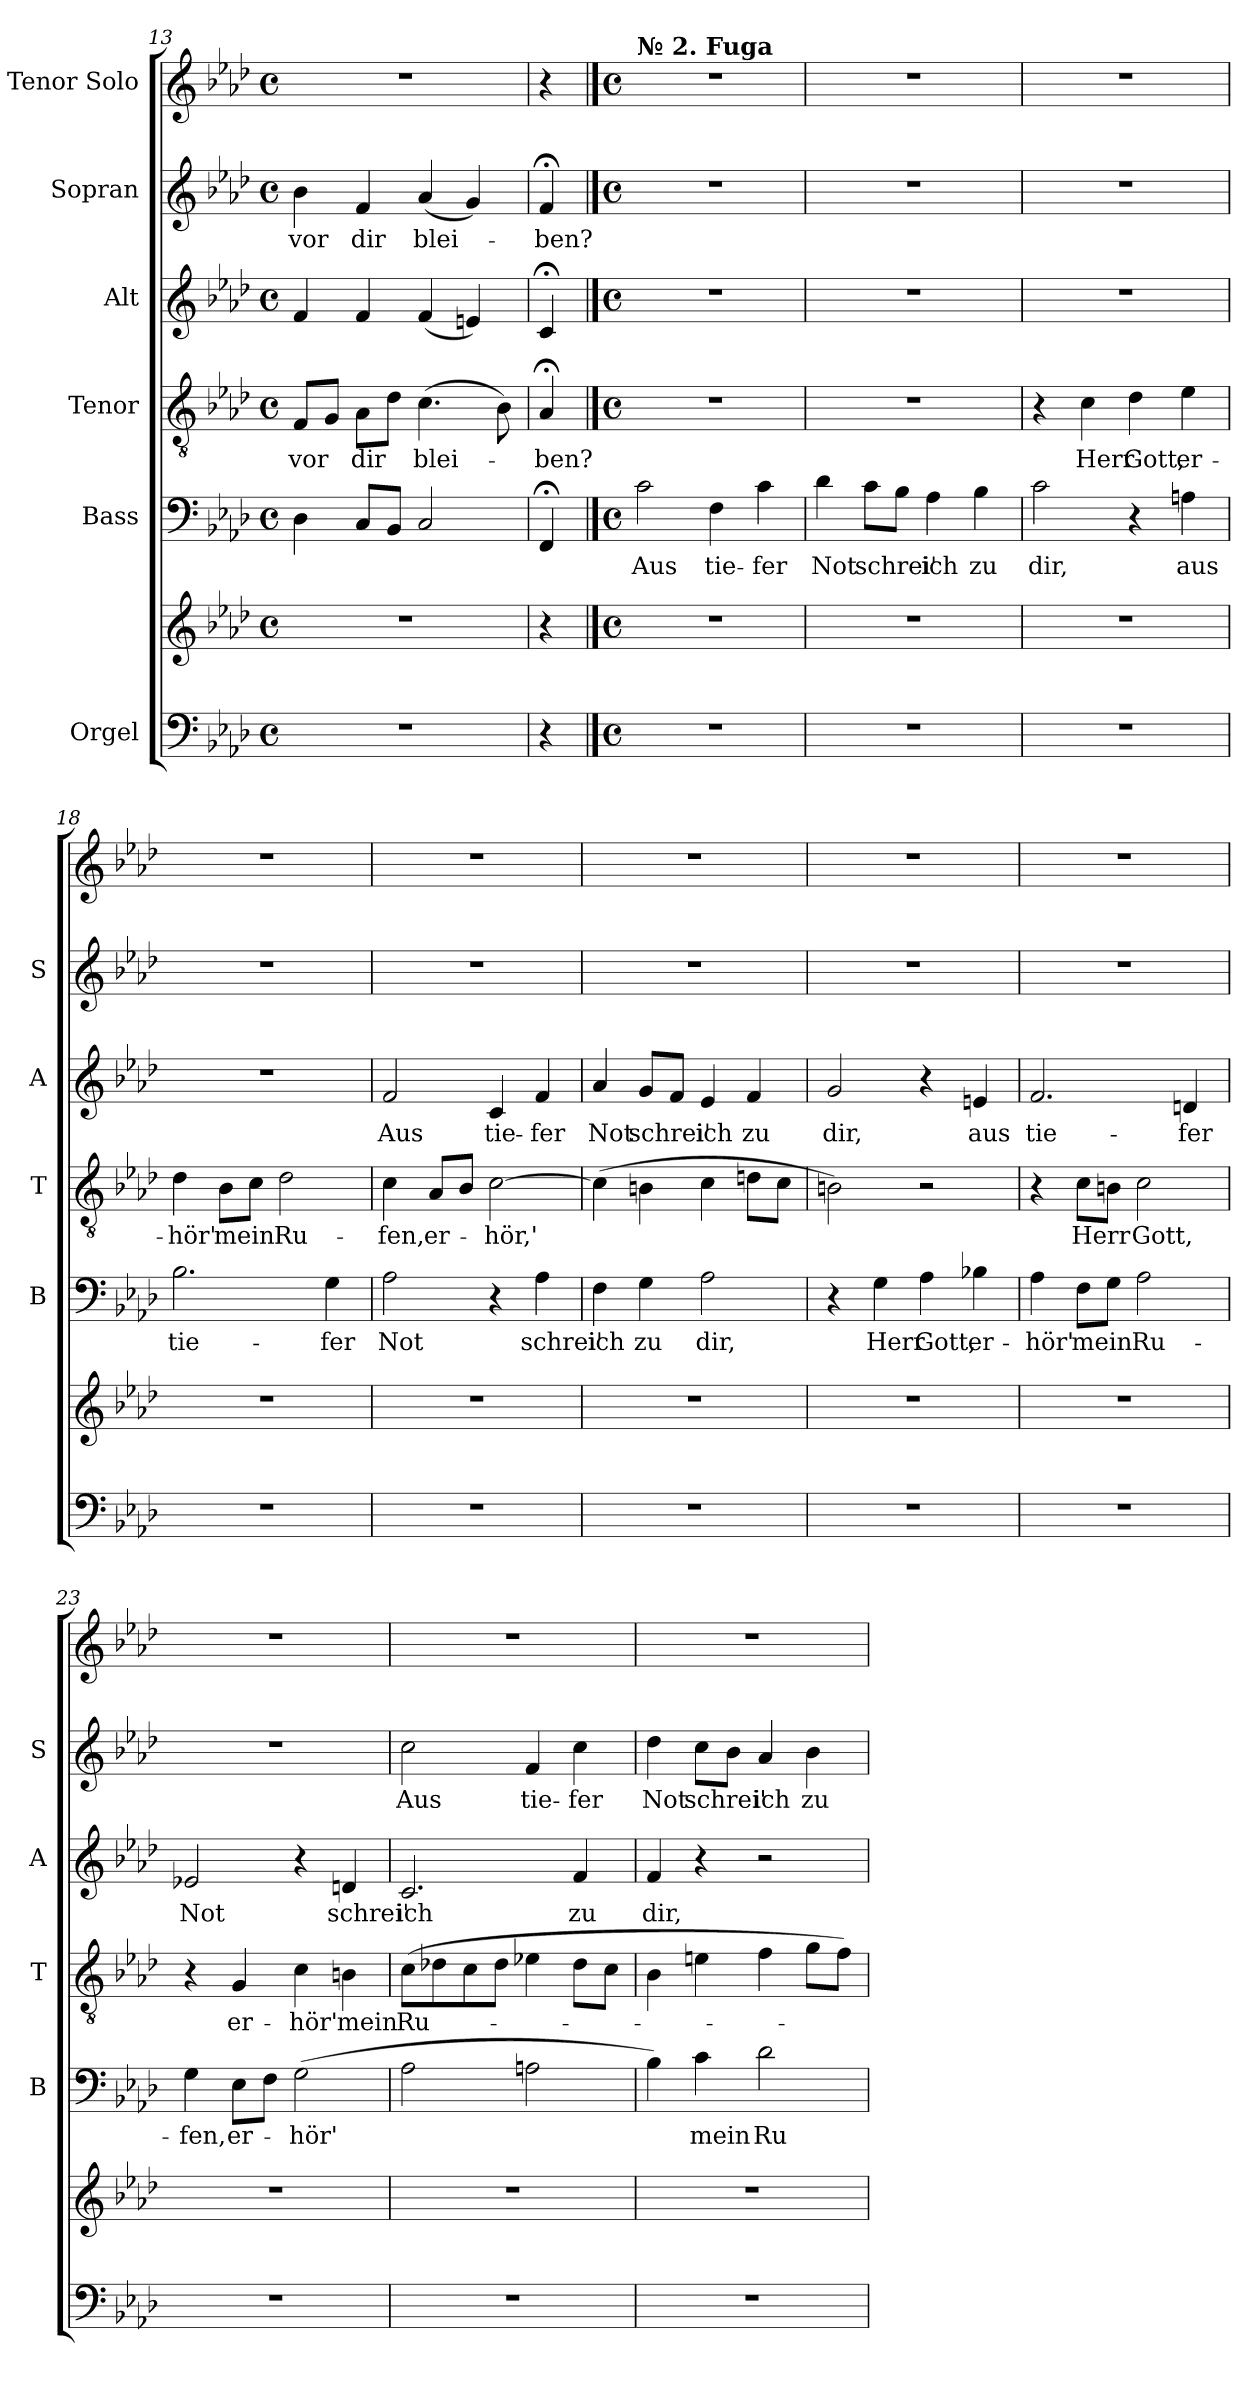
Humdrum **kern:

**kern	**kern	**kern	**text	**kern	**text	**kern	**text	**kern	**text	**kern
*part6	*part6	*part5	*part5	*part4	*part4	*part3	*part3	*part2	*part2	*part1
*staff7	*staff6	*staff5	*staff5	*staff4	*staff4	*staff3	*staff3	*staff2	*staff2	*staff1
*I"Orgel	*	*I"Bass	*	*I"Tenor	*	*I"Alt	*	*I"Sopran	*	*I"Tenor Solo
*	*	*I'B	*	*I'T	*	*I'A	*	*I'S	*	*
*clefF4	*clefG2	*clefF4	*	*clefGv2	*	*clefG2	*	*clefG2	*	*clefG2
*k[b-e-a-d-]	*k[b-e-a-d-]	*k[b-e-a-d-]	*	*k[b-e-a-d-]	*	*k[b-e-a-d-]	*	*k[b-e-a-d-]	*	*k[b-e-a-d-]
*M4/4	*M4/4	*M4/4	*	*M4/4	*	*M4/4	*	*M4/4	*	*M4/4
*met(c)	*met(c)	*met(c)	*	*met(c)	*	*met(c)	*	*met(c)	*	*met(c)
=13	=13	=13	=13	=13	=13	=13	=13	=13	=13	=13
!	!	!	!	!	!LO:LY:b	!	!	!	!LO:LY:b	!
1r	1r	4D-\	.	8F/L	vor	4f/	.	4b-\	vor	1r
.	.	.	.	8G/J	.	.	.	.	.	.
!	!	!	!	!	!LO:LY:b	!	!	!	!LO:LY:b	!
.	.	8C/L	.	8A-\L	dir	4f/	.	4f/	dir	.
.	.	8BB-/J	.	8d-\J	.	.	.	.	.	.
!	!	!	!	!	!LO:LY:b	!	!	!	!LO:LY:b	!
.	.	2C/	.	(>4.c\	blei-	(<4f/	.	(<4a-/	blei-	.
.	.	.	.	.	.	4en/)	.	4g/)	.	.
.	.	.	.	8B-\)	.	.	.	.	.	.
=14	=14	=14	=14	=14	=14	=14	=14	=14	=14	=14
!	!	!	!	!	!LO:LY:b	!	!	!	!LO:LY:b	!
4r	4r	4FF;</	.	4A-;</	-ben?	4c;</	.	4f;</	-ben?	4r
!!LO:PB:g=z
==15	==15	==15	==15	==15	==15	==15	==15	==15	==15	==15
*M4/4	*M4/4	*M4/4	*	*M4/4	*	*M4/4	*	*M4/4	*	*M4/4
*met(c)	*met(c)	*met(c)	*	*met(c)	*	*met(c)	*	*met(c)	*	*met(c)
!	!	!	!	!	!	!	!	!	!	!LO:TX:a:B:t=№ 2. Fuga
!	!	!	!LO:LY:b	!	!	!	!	!	!	!
1r	1r	2c\	Aus	1r	.	1r	.	1r	.	1r
!	!	!	!LO:LY:b	!	!	!	!	!	!	!
.	.	4F\	tie-	.	.	.	.	.	.	.
!	!	!	!LO:LY:b	!	!	!	!	!	!	!
.	.	4c\	-fer	.	.	.	.	.	.	.
=16	=16	=16	=16	=16	=16	=16	=16	=16	=16	=16
!	!	!	!LO:LY:b	!	!	!	!	!	!	!
1r	1r	4d-\	Not	1r	.	1r	.	1r	.	1r
!	!	!	!LO:LY:b	!	!	!	!	!	!	!
.	.	8c\L	schrei'	.	.	.	.	.	.	.
.	.	8B-\J	.	.	.	.	.	.	.	.
!	!	!	!LO:LY:b	!	!	!	!	!	!	!
.	.	4A-\	ich	.	.	.	.	.	.	.
!	!	!	!LO:LY:b	!	!	!	!	!	!	!
.	.	4B-\	zu	.	.	.	.	.	.	.
=17	=17	=17	=17	=17	=17	=17	=17	=17	=17	=17
!	!	!	!LO:LY:b	!	!	!	!	!	!	!
1r	1r	2c\	dir,	4r	.	1r	.	1r	.	1r
!	!	!	!	!	!LO:LY:b	!	!	!	!	!
.	.	.	.	4c\	Herr	.	.	.	.	.
!	!	!	!	!	!LO:LY:b	!	!	!	!	!
.	.	4r	.	4d-\	Gott,	.	.	.	.	.
!	!	!	!LO:LY:b	!	!LO:LY:b	!	!	!	!	!
.	.	4An\	aus	4e-\	er-	.	.	.	.	.
=18	=18	=18	=18	=18	=18	=18	=18	=18	=18	=18
!	!	!	!LO:LY:b	!	!LO:LY:b	!	!	!	!	!
1r	1r	2.B-\	tie-	4d-\	-hör'	1r	.	1r	.	1r
!	!	!	!	!	!LO:LY:b	!	!	!	!	!
.	.	.	.	8B-\L	mein	.	.	.	.	.
.	.	.	.	8c\J	.	.	.	.	.	.
!	!	!	!	!	!LO:LY:b	!	!	!	!	!
.	.	.	.	2d-\	Ru-	.	.	.	.	.
!	!	!	!LO:LY:b	!	!	!	!	!	!	!
.	.	4G\	-fer	.	.	.	.	.	.	.
=19	=19	=19	=19	=19	=19	=19	=19	=19	=19	=19
!	!	!	!LO:LY:b	!	!LO:LY:b	!	!LO:LY:b	!	!	!
1r	1r	2A-\	Not	4c\	-fen,	2f/	Aus	1r	.	1r
!	!	!	!	!	!LO:LY:b	!	!	!	!	!
.	.	.	.	8A-/L	er-	.	.	.	.	.
.	.	.	.	8B-/J	.	.	.	.	.	.
!	!	!	!	!	!LO:LY:b	!	!LO:LY:b	!	!	!
.	.	4r	.	[2c\	-hör,'	4c/	tie-	.	.	.
!	!	!	!LO:LY:b	!	!	!	!LO:LY:b	!	!	!
.	.	4A-\	schrei'	.	.	4f/	-fer	.	.	.
!!LO:LB:g=z
=20	=20	=20	=20	=20	=20	=20	=20	=20	=20	=20
!	!	!	!LO:LY:b	!	!	!	!LO:LY:b	!	!	!
1r	1r	4F\	ich	(>4c\]	.	4a-/	Not	1r	.	1r
!	!	!	!LO:LY:b	!	!	!	!LO:LY:b	!	!	!
.	.	4G\	zu	4Bn\	.	8g/L	schrei'	.	.	.
.	.	.	.	.	.	8f/J	.	.	.	.
!	!	!	!LO:LY:b	!	!	!	!LO:LY:b	!	!	!
.	.	2A-\	dir,	4c\	.	4e-/	ich	.	.	.
!	!	!	!	!	!	!	!LO:LY:b	!	!	!
.	.	.	.	8dn\L	.	4f/	zu	.	.	.
.	.	.	.	8c\J	.	.	.	.	.	.
=21	=21	=21	=21	=21	=21	=21	=21	=21	=21	=21
!	!	!	!	!	!	!	!LO:LY:b	!	!	!
1r	1r	4r	.	2Bn\)	.	2g/	dir,	1r	.	1r
!	!	!	!LO:LY:b	!	!	!	!	!	!	!
.	.	4G\	Herr	.	.	.	.	.	.	.
!	!	!	!LO:LY:b	!	!	!	!	!	!	!
.	.	4A-\	Gott,	2r	.	4r	.	.	.	.
!	!	!	!LO:LY:b	!	!	!	!LO:LY:b	!	!	!
.	.	4B-X\	er-	.	.	4en/	aus	.	.	.
=22	=22	=22	=22	=22	=22	=22	=22	=22	=22	=22
!	!	!	!LO:LY:b	!	!	!	!LO:LY:b	!	!	!
1r	1r	4A-\	-hör'	4r	.	2.f/	tie-	1r	.	1r
!	!	!	!LO:LY:b	!	!LO:LY:b	!	!	!	!	!
.	.	8F\L	mein	8c\L	Herr	.	.	.	.	.
.	.	8G\J	.	8Bn\J	.	.	.	.	.	.
!	!	!	!LO:LY:b	!	!LO:LY:b	!	!	!	!	!
.	.	2A-\	Ru-	2c\	Gott,	.	.	.	.	.
!	!	!	!	!	!	!	!LO:LY:b	!	!	!
.	.	.	.	.	.	4dn/	-fer	.	.	.
=23	=23	=23	=23	=23	=23	=23	=23	=23	=23	=23
!	!	!	!LO:LY:b	!	!	!	!LO:LY:b	!	!	!
1r	1r	4G\	-fen,	4r	.	2e-X/	Not	1r	.	1r
!	!	!	!LO:LY:b	!	!LO:LY:b	!	!	!	!	!
.	.	8E-\L	-er-	4G/	er-	.	.	.	.	.
.	.	8F\J	.	.	.	.	.	.	.	.
!	!	!	!LO:LY:b	!	!LO:LY:b	!	!	!	!	!
.	.	(>2G\	-hör'	4c\	-hör'	4r	.	.	.	.
!	!	!	!	!	!LO:LY:b	!	!LO:LY:b	!	!	!
.	.	.	.	4Bn\	mein	4dn/	schrei'	.	.	.
=24	=24	=24	=24	=24	=24	=24	=24	=24	=24	=24
!	!	!	!	!	!LO:LY:b	!	!LO:LY:b	!	!LO:LY:b	!
1r	1r	2A-\	.	(>8c\L	Ru-	2.c/	ich	2cc\	Aus	1r
.	.	.	.	8d-X\	.	.	.	.	.	.
.	.	.	.	8c\	.	.	.	.	.	.
.	.	.	.	8d-\J	.	.	.	.	.	.
!	!	!	!	!	!	!	!	!	!LO:LY:b	!
.	.	2An\	.	4e-X\	.	.	.	4f/	tie-	.
!	!	!	!	!	!	!	!LO:LY:b	!	!LO:LY:b	!
.	.	.	.	8d-\L	.	4f/	zu	4cc\	-fer	.
.	.	.	.	8c\J	.	.	.	.	.	.
!!LO:PB:g=z
=25	=25	=25	=25	=25	=25	=25	=25	=25	=25	=25
!	!	!	!	!	!	!	!LO:LY:b	!	!LO:LY:b	!
1r	1r	4B-\)	.	4B-\	.	4f/	dir,	4dd-\	Not	1r
!	!	!	!LO:LY:b	!	!	!	!	!	!LO:LY:b	!
.	.	4c\	mein	4en\	.	4r	.	8cc\L	schrei'	.
.	.	.	.	.	.	.	.	8b-\J	.	.
!	!	!	!LO:LY:b	!	!	!	!	!	!LO:LY:b	!
.	.	2d-\	Ru-	4f\	.	2r	.	4a-/	ich	.
!	!	!	!	!	!	!	!	!	!LO:LY:b	!
.	.	.	.	8g\L	.	.	.	4b-\	zu	.
.	.	.	.	8f\J)	.	.	.	.	.	.
=	=	=	=	=	=	=	=	=	=	=
*-	*-	*-	*-	*-	*-	*-	*-	*-	*-	*-
